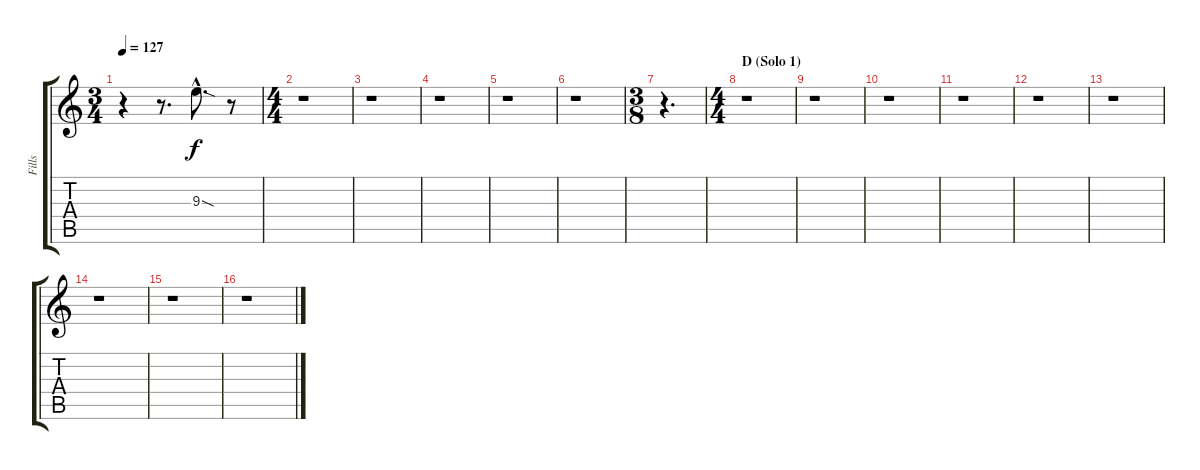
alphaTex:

\track ("Fills" "Fills") {instrument distortionguitar}
\staff {score tabs}
\tuning (E4 B3 G3 D3 A2 E2) {hide}
\ts (3 4)
\tempo 127
\clef g2
\ks c
r.4{dy f} r.8{d} 9.3{sod hac}.8{d} r.8 |
\ts (4 4)
r.1 |
r.1 |
r.1 |
r.1 |
r.1 |
\ts (3 8)
r.4{d} |
\ts (4 4)
\section ("" "D (Solo 1)")
r.1 |
r.1 |
r.1 |
r.1 |
r.1 |
r.1 |
r.1 |
r.1 |
r.1
